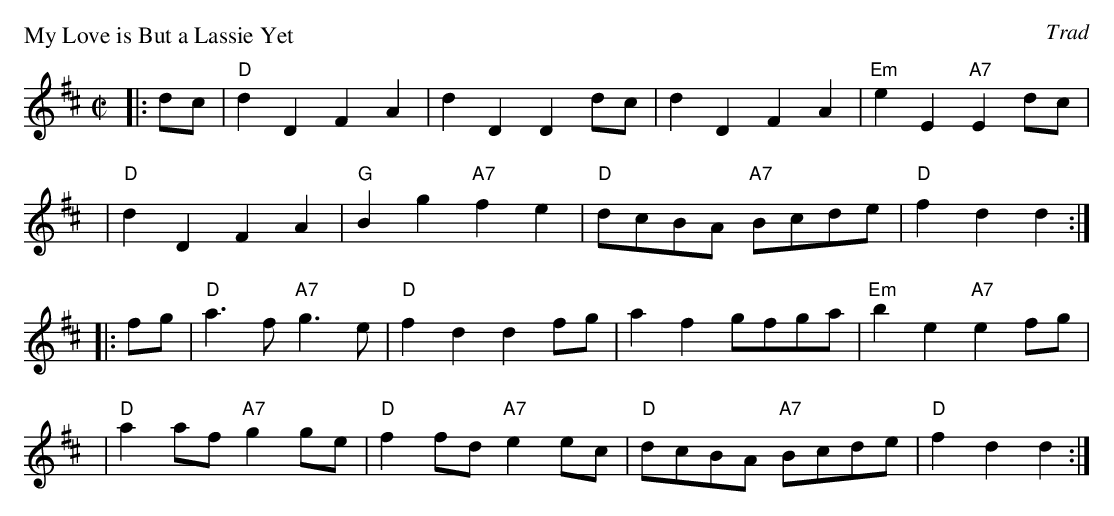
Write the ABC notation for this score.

X:1
P: My Love is But a Lassie Yet
O: Trad
M: C|
L: 1/8
K: D
|: dc \
| "D"d2D2 F2A2 | d2D2 D2dc | d2D2 F2A2 | "Em"e2E2 "A7"E2dc |
y4 \
| "D"d2D2 F2A2 | "G"B2g2 "A7"f2e2 | "D"dcBA "A7"Bcde | "D"f2d2 d2 :|
|: fg \
| "D"a3f "A7"g3e | "D"f2d2 d2fg | a2f2 gfga | "Em"b2e2 "A7"e2fg |
y3 \
| "D"a2af "A7"g2ge | "D"f2fd "A7"e2ec | "D"dcBA "A7"Bcde | "D"f2d2 d2 :|
